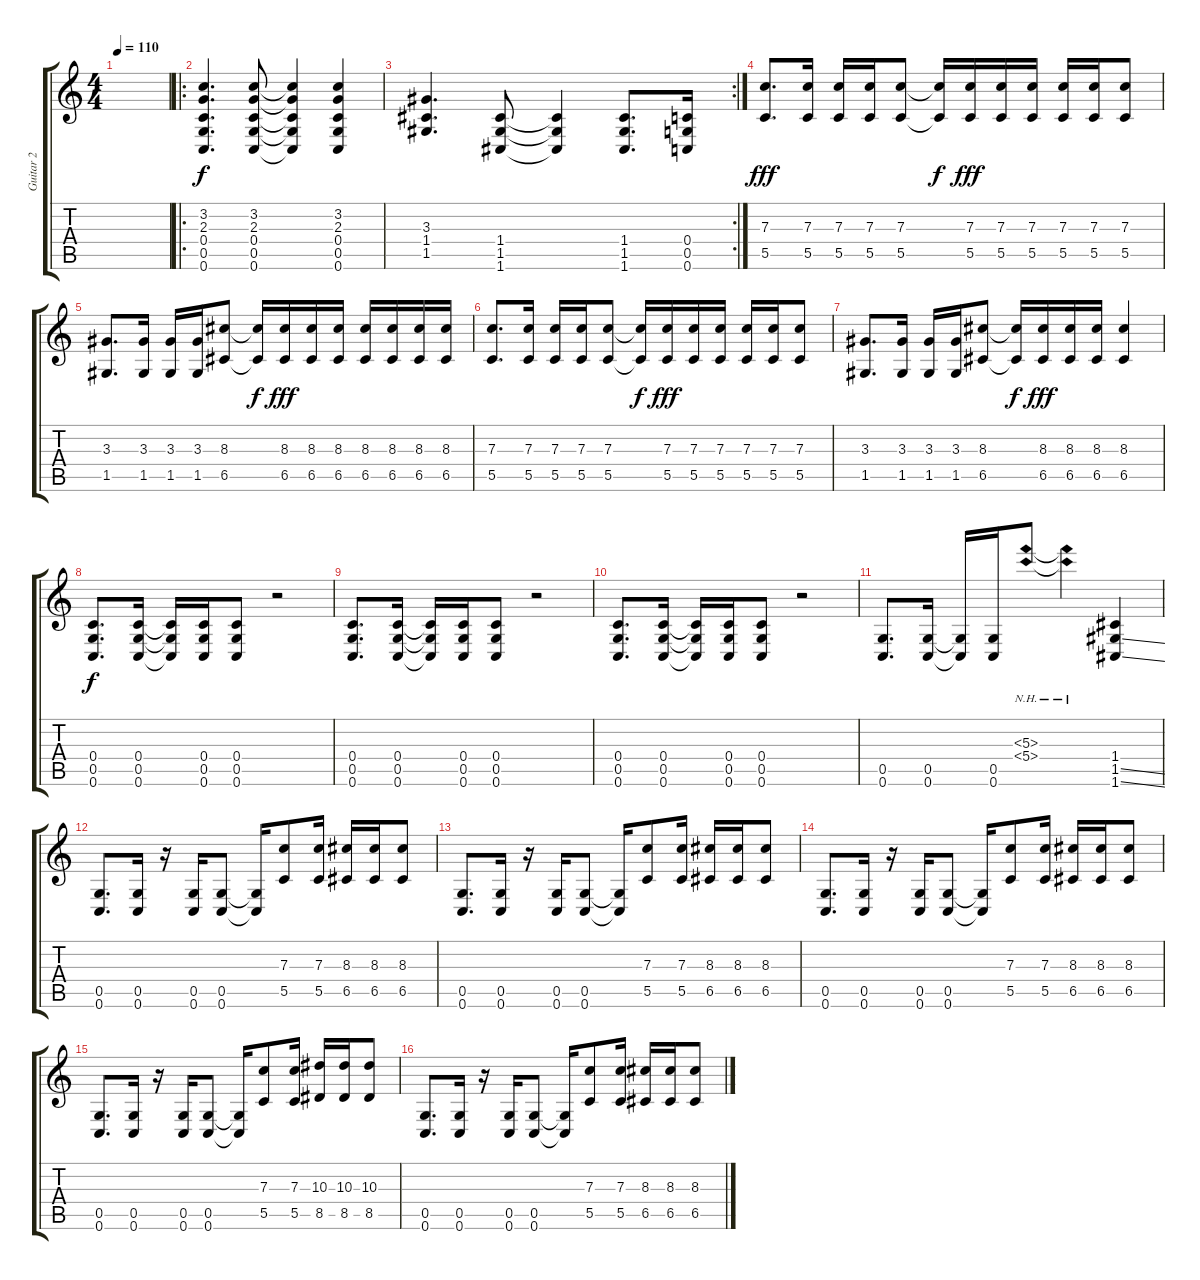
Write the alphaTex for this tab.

\track ("Guitar 2" "Guitar 2") {instrument overdrivenguitar}
\staff {score tabs}
\tuning (D4 A3 F3 C3 G2 C2) {hide}
\ts (4 4)
\tempo 110
\clef g2
\ks c
|
\ro
(3.2 2.3 0.4 0.5 0.6).4{d} (3.2 2.3 0.4 0.5 0.6).8 (3.2{t} 2.3{t} 0.4{t} 0.5{t} 0.6{t}).4 (3.2 2.3 0.4 0.5 0.6).4 |
\rc 2
(3.3 1.4 1.5).4{d} (1.4 1.5 1.6).8 (1.4{t} 1.5{t} 1.6{t}).4 (1.4 1.5 1.6).8{d} (0.4 0.5 0.6).16 |
(7.3 5.5).8{d dy fff} (7.3 5.5).16 (7.3 5.5).16 (7.3 5.5).16 (7.3 5.5).8 (7.3{t} 5.5{t}).16{dy f} (7.3 5.5).16{dy fff} (7.3 5.5).16 (7.3 5.5).16 (7.3 5.5).16 (7.3 5.5).16 (7.3 5.5).8 |
(3.3 1.5).8{d} (3.3 1.5).16 (3.3 1.5).16 (3.3 1.5).16 (8.3 6.5).8 (8.3{t} 6.5{t}).16{dy f} (8.3 6.5).16{dy fff} (8.3 6.5).16 (8.3 6.5).16 (8.3 6.5).16 (8.3 6.5).16 (8.3 6.5).16 (8.3 6.5).16 |
(7.3 5.5).8{d} (7.3 5.5).16 (7.3 5.5).16 (7.3 5.5).16 (7.3 5.5).8 (7.3{t} 5.5{t}).16{dy f} (7.3 5.5).16{dy fff} (7.3 5.5).16 (7.3 5.5).16 (7.3 5.5).16 (7.3 5.5).16 (7.3 5.5).8 |
(3.3 1.5).8{d} (3.3 1.5).16 (3.3 1.5).16 (3.3 1.5).16 (8.3 6.5).8 (8.3{t} 6.5{t}).16{dy f} (8.3 6.5).16{dy fff} (8.3 6.5).16 (8.3 6.5).16 (8.3 6.5).4 |
(0.4 0.5 0.6).8{d dy f} (0.4 0.5 0.6).16 (0.4{t} 0.5{t} 0.6{t}).16 (0.4 0.5 0.6).16 (0.4 0.5 0.6).8 r.2 |
(0.4 0.5 0.6).8{d} (0.4 0.5 0.6).16 (0.4{t} 0.5{t} 0.6{t}).16 (0.4 0.5 0.6).16 (0.4 0.5 0.6).8 r.2 |
(0.4 0.5 0.6).8{d} (0.4 0.5 0.6).16 (0.4{t} 0.5{t} 0.6{t}).16 (0.4 0.5 0.6).16 (0.4 0.5 0.6).8 r.2 |
(0.5 0.6).8{d} (0.5 0.6).16 (0.5{t} 0.6{t}).16 (0.5 0.6).16 (5.3{nh} 5.4{nh}).8 (5.3{nh t} 5.4{nh t}).4 (1.4 1.5{ss} 1.6{ss}).4 |
(0.5 0.6).8{d} (0.5 0.6).16 r.16 (0.5 0.6).16 (0.5 0.6).8 (0.5{t} 0.6{t}).16 (7.3 5.5).8 (7.3 5.5).16 (8.3 6.5).16 (8.3 6.5).16 (8.3 6.5).8 |
(0.5 0.6).8{d} (0.5 0.6).16 r.16 (0.5 0.6).16 (0.5 0.6).8 (0.5{t} 0.6{t}).16 (7.3 5.5).8 (7.3 5.5).16 (8.3 6.5).16 (8.3 6.5).16 (8.3 6.5).8 |
(0.5 0.6).8{d} (0.5 0.6).16 r.16 (0.5 0.6).16 (0.5 0.6).8 (0.5{t} 0.6{t}).16 (7.3 5.5).8 (7.3 5.5).16 (8.3 6.5).16 (8.3 6.5).16 (8.3 6.5).8 |
(0.5 0.6).8{d} (0.5 0.6).16 r.16 (0.5 0.6).16 (0.5 0.6).8 (0.5{t} 0.6{t}).16 (7.3 5.5).8 (7.3 5.5).16 (10.3 8.5).16 (10.3 8.5).16 (10.3 8.5).8 |
(0.5 0.6).8{d} (0.5 0.6).16 r.16 (0.5 0.6).16 (0.5 0.6).8 (0.5{t} 0.6{t}).16 (7.3 5.5).8 (7.3 5.5).16 (8.3 6.5).16 (8.3 6.5).16 (8.3 6.5).8
